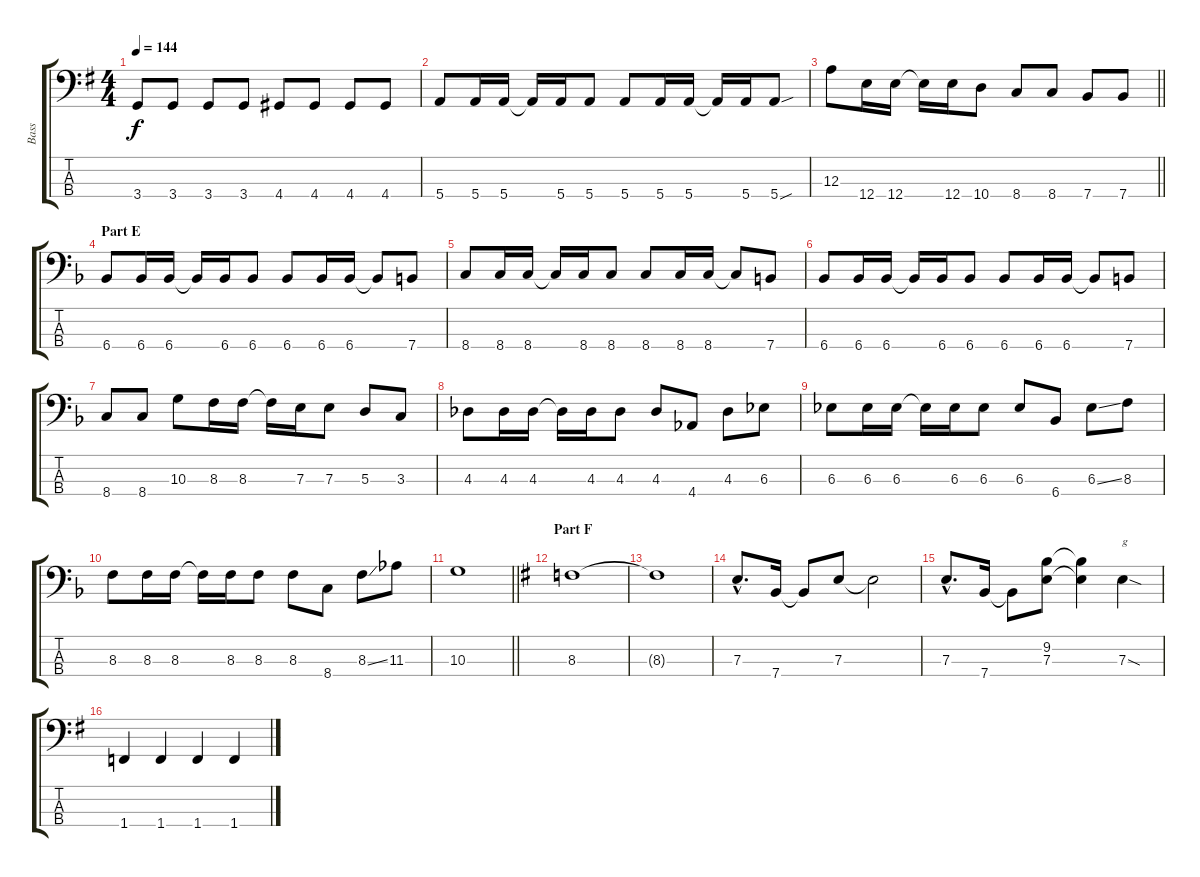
\track ("Bass" "Bass") {instrument electricbasspick}
\staff {score tabs}
\tuning (G2 D2 A1 E1) {hide}
\ts (4 4)
\tempo 144
\clef f4
\ks g
3.4.8{dy f} 3.4.8 3.4.8 3.4.8 4.4.8 4.4.8 4.4.8 4.4.8 |
5.4.8 5.4.16 5.4.16 5.4{t}.16 5.4.16 5.4.8 5.4.8 5.4.16 5.4.16 5.4{t}.16 5.4.16 5.4{sou}.8 |
\barLineRight lightlight
12.3.8 12.4.16 12.4.16 12.4{t}.16 12.4.16 10.4.8 8.4.8 8.4.8 7.4.8 7.4.8 |
\section ("" "Part E")
\ks f
6.4.8 6.4.16 6.4.16 6.4{t}.16 6.4.16 6.4.8 6.4.8 6.4.16 6.4.16 6.4{t}.8 7.4.8 |
8.4.8 8.4.16 8.4.16 8.4{t}.16 8.4.16 8.4.8 8.4.8 8.4.16 8.4.16 8.4{t}.8 7.4.8 |
6.4.8 6.4.16 6.4.16 6.4{t}.16 6.4.16 6.4.8 6.4.8 6.4.16 6.4.16 6.4{t}.8 7.4.8 |
8.4.8 8.4.8 10.3.8 8.3.16 8.3.16 8.3{t}.16 7.3.16 7.3.8 5.3.8 3.3.8 |
4.3.8 4.3.16 4.3.16 4.3{t}.16 4.3.16 4.3.8 4.3.8 4.4.8 4.3.8 6.3.8 |
6.3.8 6.3.16 6.3.16 6.3{t}.16 6.3.16 6.3.8 6.3.8 6.4.8 6.3{ss}.8 8.3.8 |
8.3.8 8.3.16 8.3.16 8.3{t}.16 8.3.16 8.3.8 8.3.8 8.4.8 8.3{ss}.8 11.3.8 |
\barLineRight lightlight
10.3.1 |
\section ("" "Part F")
\ks g
8.3.1 |
8.3{t}.1 |
7.3{hac}.8{d} 7.4.16 7.4{t}.8 7.3.8 7.3{t}.2 |
7.3{hac}.8{d} 7.4.16 7.4{t}.8 (9.2 7.3).8 (9.2{t} 7.3{t}).4 7.3{sod}.4{txt "g"} |
1.4.4 1.4.4 1.4.4 1.4.4
